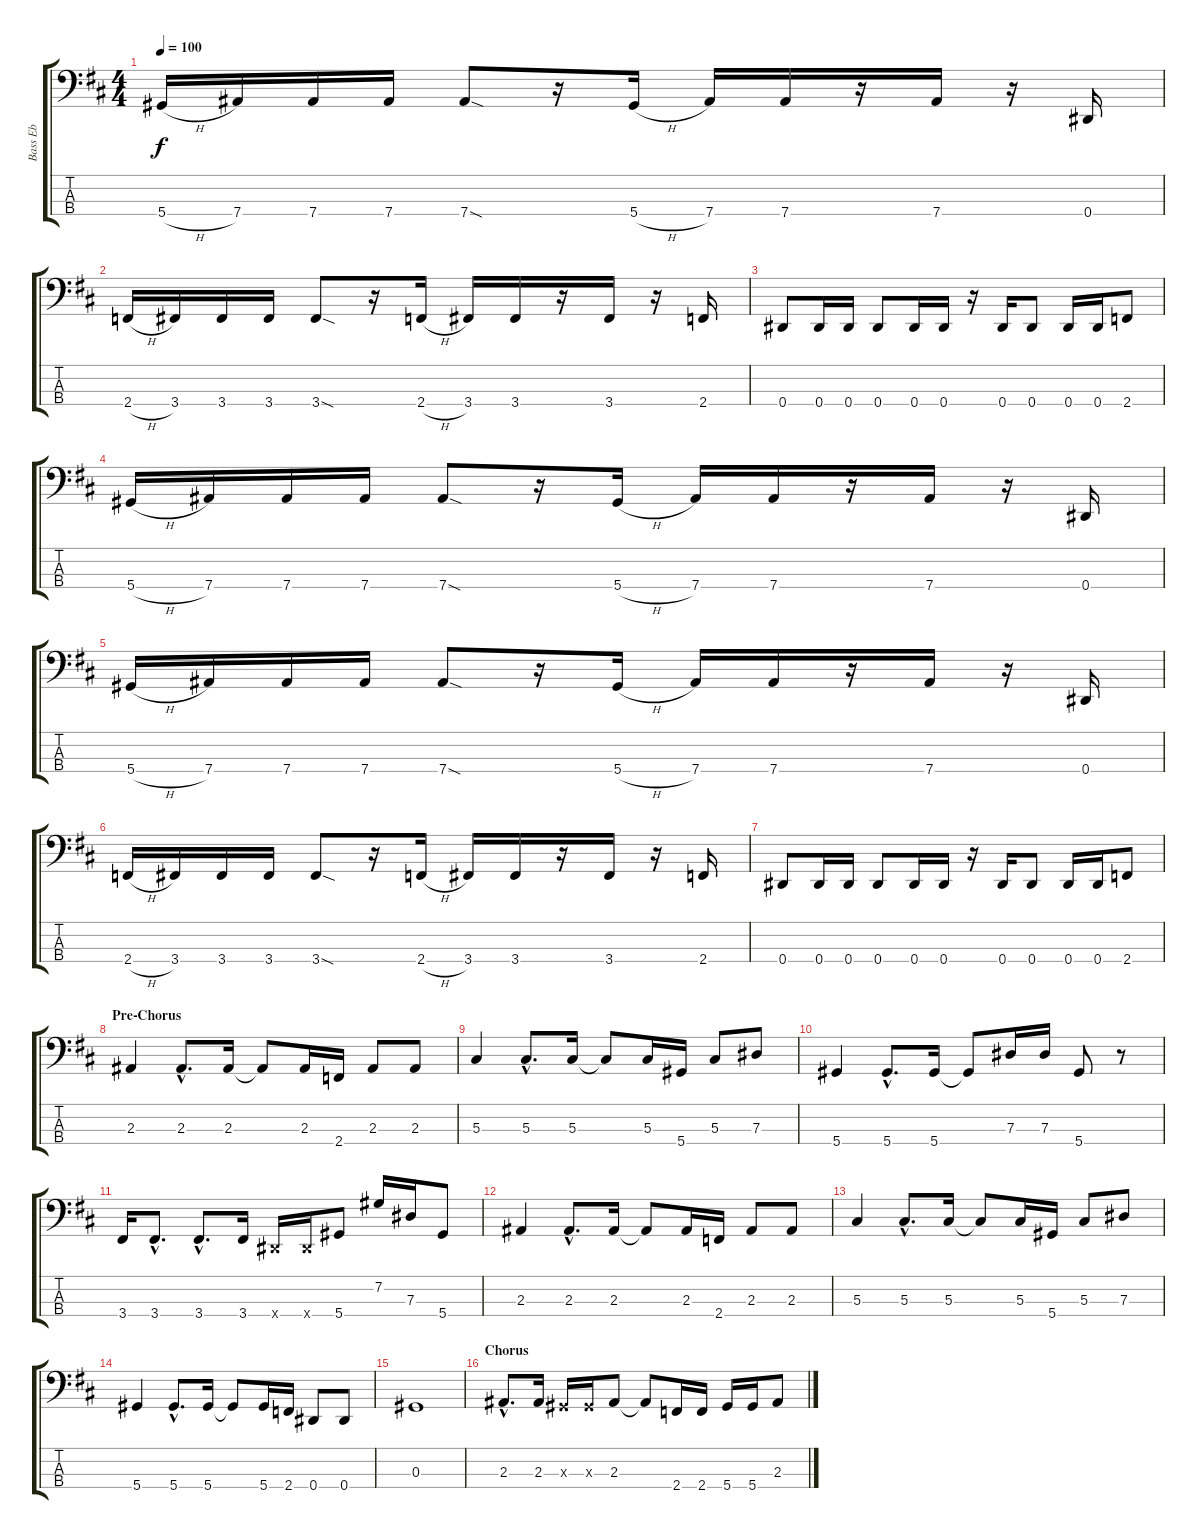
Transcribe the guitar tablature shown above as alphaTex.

\track ("Bass Eb" "Bass Eb") {instrument electricbasspick}
\staff {score tabs}
\tuning (Gb2 Db2 Ab1 Eb1) {hide}
\ts (4 4)
\tempo 100
\clef f4
\ks d
5.4{h}.16{dy f} 7.4.16 7.4.16 7.4.16 7.4{sod}.8 r.16 5.4{h}.16 7.4.16 7.4.16 r.16 7.4.16 r.16 0.4.16 |
2.4{h}.16 3.4.16 3.4.16 3.4.16 3.4{sod}.8 r.16 2.4{h}.16 3.4.16 3.4.16 r.16 3.4.16 r.16 2.4.16 |
0.4.8 0.4.16 0.4.16 0.4.8 0.4.16 0.4.16 r.16 0.4.16 0.4.8 0.4.16 0.4.16 2.4.8 |
5.4{h}.16 7.4.16 7.4.16 7.4.16 7.4{sod}.8 r.16 5.4{h}.16 7.4.16 7.4.16 r.16 7.4.16 r.16 0.4.16 |
5.4{h}.16 7.4.16 7.4.16 7.4.16 7.4{sod}.8 r.16 5.4{h}.16 7.4.16 7.4.16 r.16 7.4.16 r.16 0.4.16 |
2.4{h}.16 3.4.16 3.4.16 3.4.16 3.4{sod}.8 r.16 2.4{h}.16 3.4.16 3.4.16 r.16 3.4.16 r.16 2.4.16 |
0.4.8 0.4.16 0.4.16 0.4.8 0.4.16 0.4.16 r.16 0.4.16 0.4.8 0.4.16 0.4.16 2.4.8 |
\section ("" "Pre-Chorus")
2.3.4 2.3{hac}.8{d} 2.3.16 2.3{t}.8 2.3.16 2.4.16 2.3.8 2.3.8 |
5.3.4 5.3{hac}.8{d} 5.3.16 5.3{t}.8 5.3.16 5.4.16 5.3.8 7.3.8 |
5.4.4 5.4{hac}.8{d} 5.4.16 5.4{t}.8 7.3.16 7.3.16 5.4.8 r.8 |
3.4.16 3.4{hac}.8{d} 3.4{hac}.8{d} 3.4.16 0.4{x}.16 0.4{x}.16 5.4.8 7.2.16 7.3.16 5.4.8 |
2.3.4 2.3{hac}.8{d} 2.3.16 2.3{t}.8 2.3.16 2.4.16 2.3.8 2.3.8 |
5.3.4 5.3{hac}.8{d} 5.3.16 5.3{t}.8 5.3.16 5.4.16 5.3.8 7.3.8 |
5.4.4 5.4{hac}.8{d} 5.4.16 5.4{t}.8 5.4.16 2.4.16 0.4.8 0.4.8 |
0.3.1 |
\section ("" "Chorus")
2.3{hac}.8{d} 2.3.16 0.3{x}.16 0.3{x}.16 2.3.8 2.3{t}.8 2.4.16 2.4.16 5.4.16 5.4.16 2.3.8
